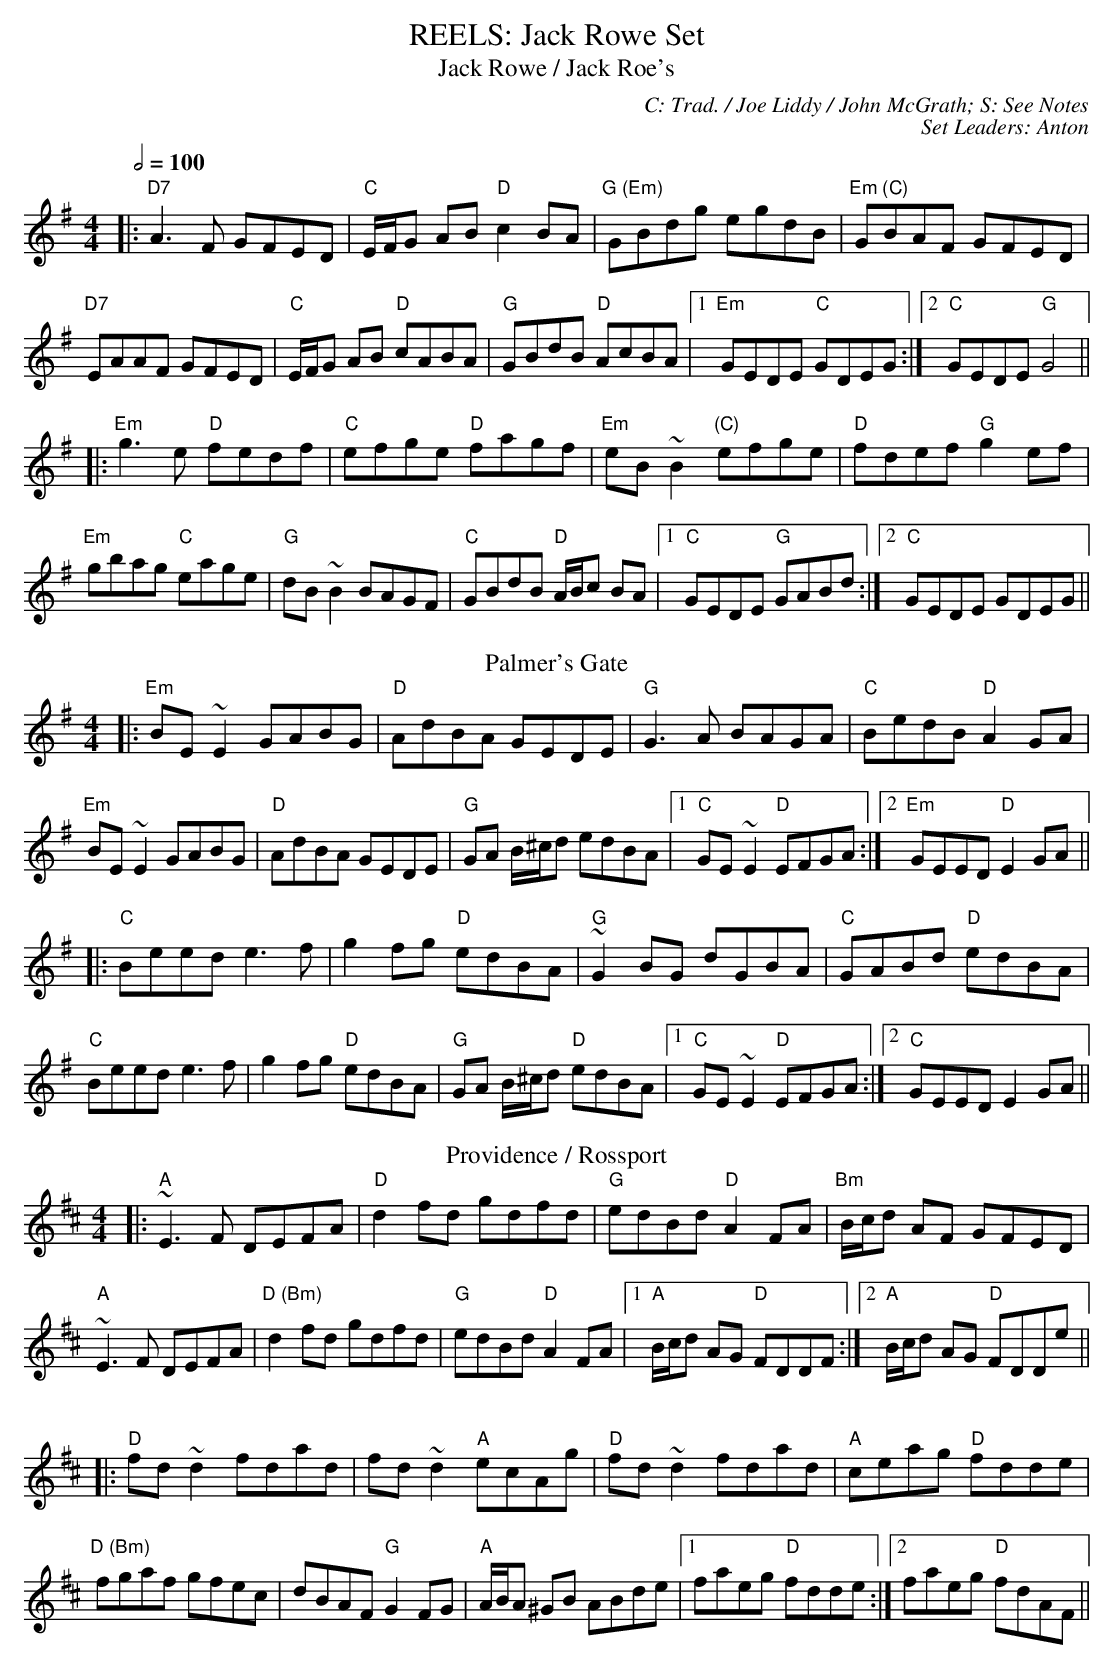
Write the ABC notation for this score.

X:1
T: REELS: Jack Rowe Set
T: Jack Rowe / Jack Roe's
C: C: Trad. / Joe Liddy / John McGrath; S: See Notes
C: Set Leaders: Anton
M: 4/4
L: 1/8
Q: 1/2=100
K: Gmaj
|:"D7"A3F GFED|"C"E/F/G AB "D"c2 BA|"G (Em)"GBdg egdB|"Em (C)"GBAF GFED|
"D7"EAAF GFED|"C"E/F/G AB "D"cABA|"G"GBdB "D"AcBA|1 "Em"GEDE "C"GDEG:|2 "C"GEDE "G"G4||
|:"Em"g3e "D"fedf|"C"efge "D"fagf|"Em"eB~B2 "(C)"efge|"D"fdef "G"g2 ef|
"Em"gbag "C"eage|"G"dB~B2 BAGF|"C"GBdB "D"A/B/c BA|1 "C"GEDE "G"GABd:|2 "C"GEDE GDEG||
T: Palmer's Gate
K: Emin
|:"Em"BE~E2 GABG|"D"AdBA GEDE|"G"G3A BAGA|"C"BedB "D"A2 GA|
"Em"BE~E2 GABG|"D"AdBA GEDE|"G"GA B/^c/d edBA|1 "C"GE~E2 "D"EFGA:|2 "Em"GEED "D"E2GA||
|:"C"Beed e3f|g2 fg "D"edBA|"G"~G2 BG dGBA|"C"GABd "D"edBA|
"C"Beed e3f|g2 fg "D"edBA|"G"GA B/^c/d "D"edBA|1 "C"GE~E2 "D"EFGA:|2 "C"GEED E2 GA||
T: Providence / Rossport
K: Dmaj
|:"A"~E3F DEFA|"D"d2 fd gdfd|"G"edBd "D"A2 FA|"Bm"B/c/d AF GFED|
"A"~E3F DEFA|"D (Bm)"d2 fd gdfd|"G"edBd "D"A2 FA|1 "A"B/c/d AG "D"FDDF:|2 "A"B/c/d AG "D"FDDe||
|:"D"fd~d2 fdad|fd~d2 "A"ecAg|"D"fd~d2 fdad|"A"ceag "D"fdde|
"D (Bm)"fgaf gfec|dBAF "G"G2 FG|"A"A/B/A ^GB ABde|1 faeg "D"fdde:|2 faeg "D"fdAF||
